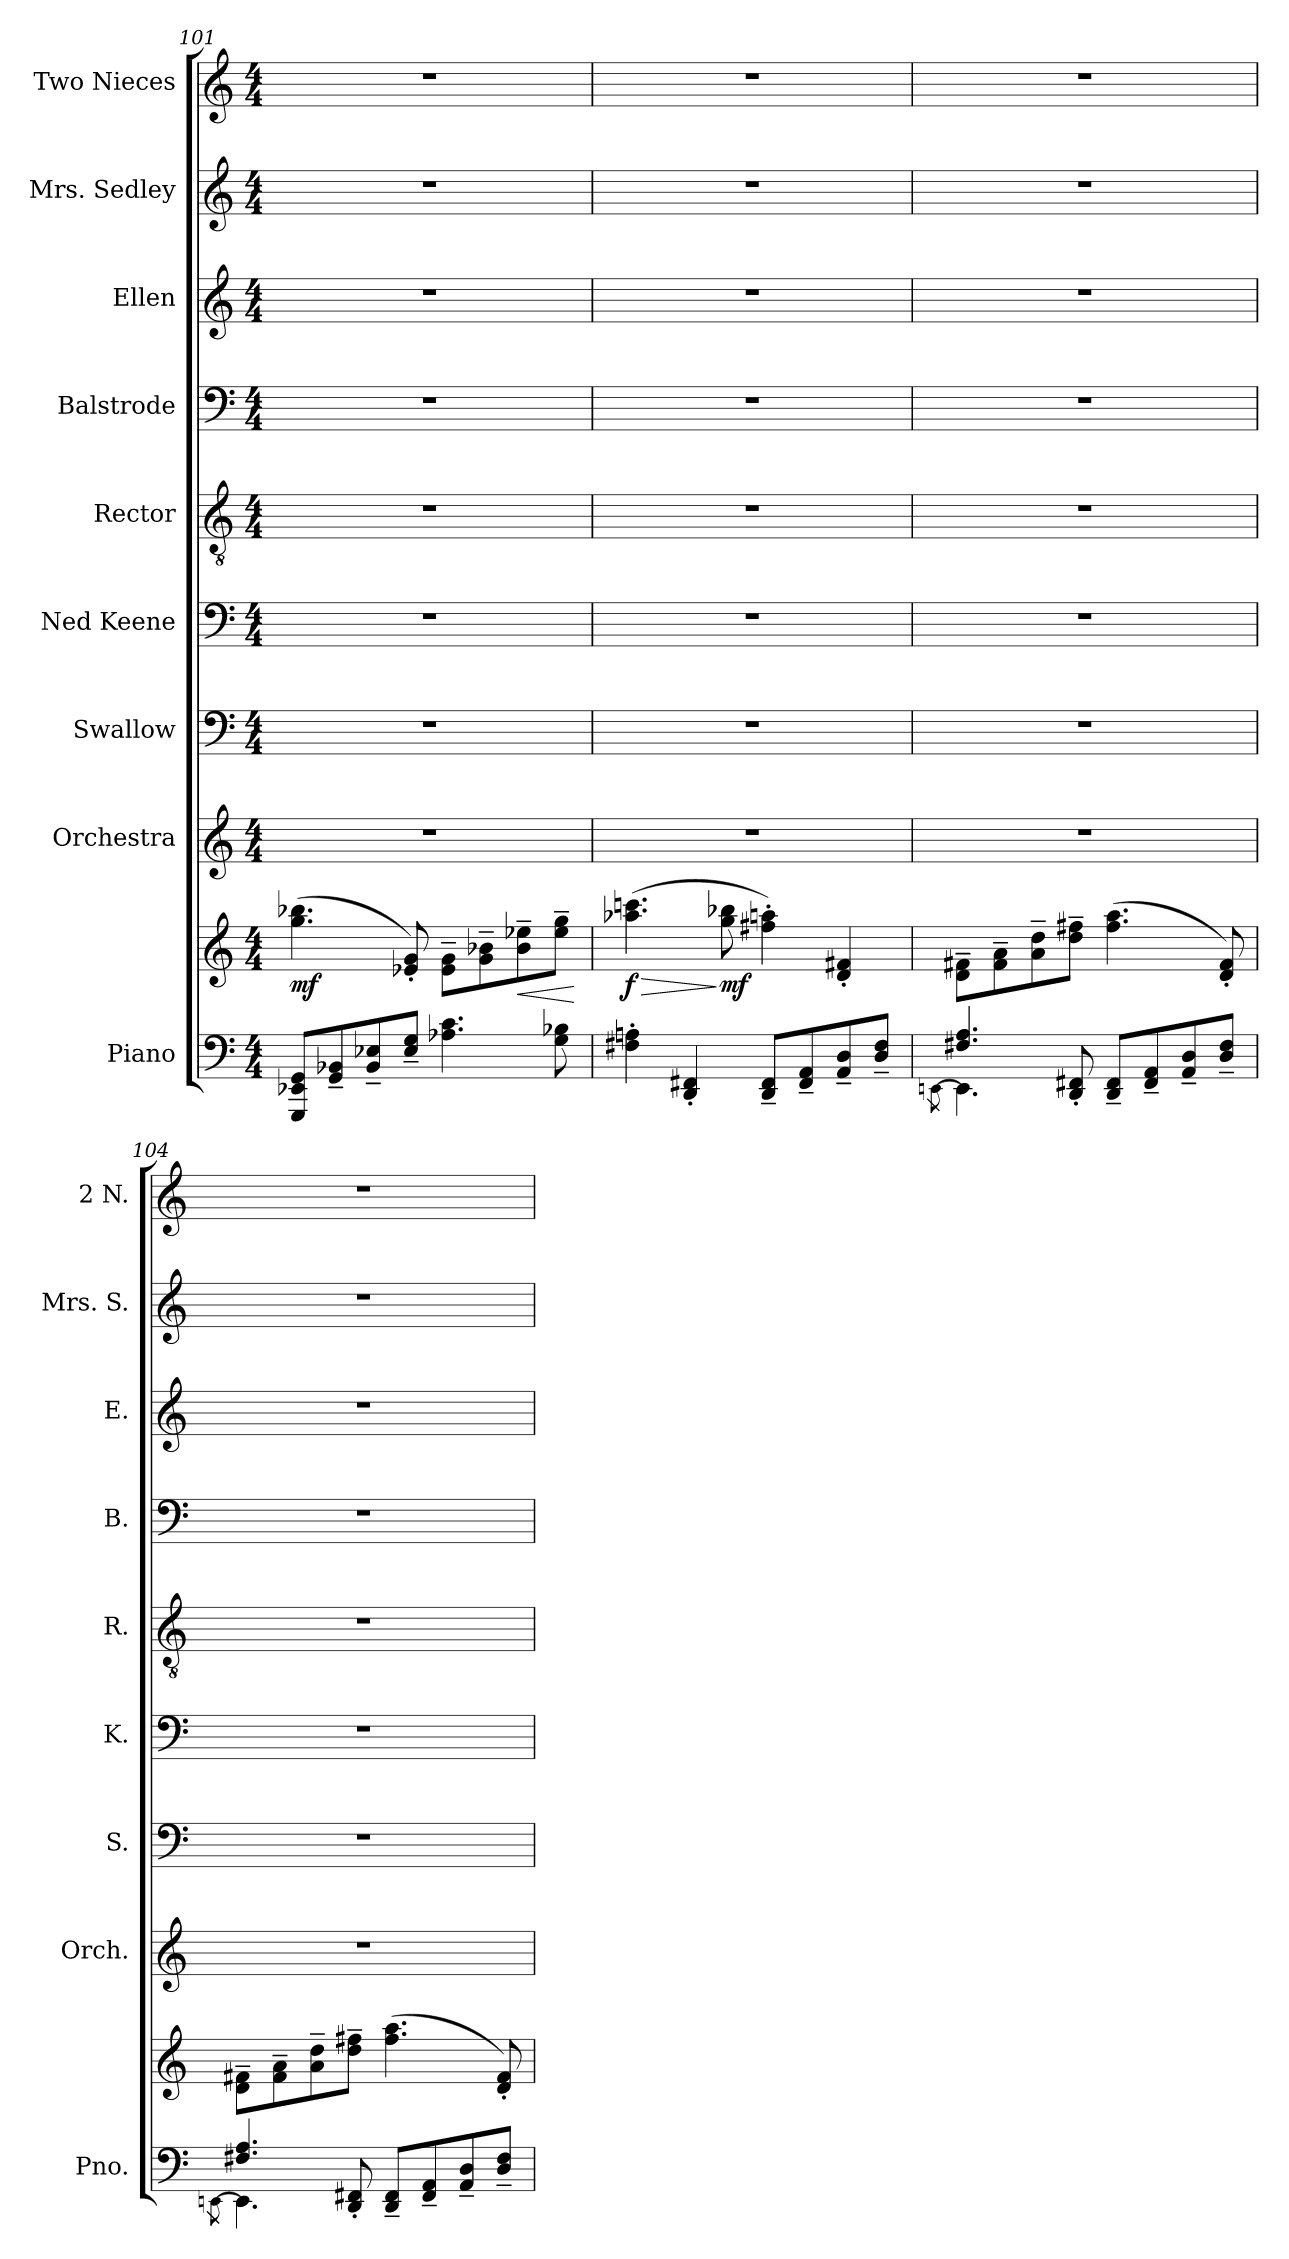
**kern	**kern	**dynam	**kern	**kern	**kern	**kern	**kern	**kern	**kern	**kern
*part9	*part9	*part9	*part8	*part7	*part6	*part5	*part4	*part3	*part2	*part1
*staff10	*staff9	*staff9/10	*staff8	*staff7	*staff6	*staff5	*staff4	*staff3	*staff2	*staff1
*I"Piano	*	*	*I"Orchestra	*I"Swallow	*I"Ned Keene	*I"Rector	*I"Balstrode	*I"Ellen	*I"Mrs. Sedley	*I"Two Nieces
*I'Pno.	*	*	*I'Orch.	*I'S.	*I'K.	*I'R.	*I'B.	*I'E.	*I'Mrs. S.	*I'2 N.
!!LO:PB:g=z
*clefF4	*clefG2	*	*clefG2	*clefF4	*clefF4	*clefGv2	*clefF4	*clefG2	*clefG2	*clefG2
*k[]	*k[]	*	*k[]	*k[]	*k[]	*k[]	*k[]	*k[]	*k[]	*k[]
*M4/4	*M4/4	*	*M4/4	*M4/4	*M4/4	*M4/4	*M4/4	*M4/4	*M4/4	*M4/4
=101	=101	=101	=101	=101	=101	=101	=101	=101	=101	=101
!	!	!LO:DY:b	!	!	!	!	!	!	!	!
8GGG/ 8EE-X/ 8GG/L	(>4.gg\ 4.bb-X\	mf	1r	1r	1r	1r	1r	1r	1r	1r
8GG/~ 8BB-X/~	.	.	.	.	.	.	.	.	.	.
8BB-/~ 8E-X/~	.	.	.	.	.	.	.	.	.	.
8E-/~ 8G/~J	8e-X/' 8g/')	.	.	.	.	.	.	.	.	.
4.A-X\ 4.c\	8e-\~ 8g\~L	.	.	.	.	.	.	.	.	.
.	8g\~ 8b-X\~	.	.	.	.	.	.	.	.	.
!	!	!LO:HP:b	!	!	!	!	!	!	!	!
.	8b-\~ 8ee-X\~	<	.	.	.	.	.	.	.	.
8G\ 8B-X\	8ee-\~ 8gg\~J	.	.	.	.	.	.	.	.	.
.	.	[	.	.	.	.	.	.	.	.
=102	=102	=102	=102	=102	=102	=102	=102	=102	=102	=102
!	!	!LO:HP:b	!	!	!	!	!	!	!	!
!	!	!LO:DY:n=1:b	!	!	!	!	!	!	!	!
4F#X\' 4An\'	(>4.aa-X\ 4.cccn\	> f	1r	1r	1r	1r	1r	1r	1r	1r
4DD/' 4FF#X/'	.	.	.	.	.	.	.	.	.	.
!	!	!LO:DY:n=2:b	!	!	!	!	!	!	!	!
.	8gg\ 8bb-X\	] mf	.	.	.	.	.	.	.	.
!	!	!LO:DY:n=3:b=2	!	!	!	!	!	!	!	!
8DD/~ 8FF#/~L	4ff#X\' 4aan\')	other-dynamics	.	.	.	.	.	.	.	.
8FF#/~ 8AA/~	.	.	.	.	.	.	.	.	.	.
8AA/~ 8D/~	4d/' 4f#X/'	.	.	.	.	.	.	.	.	.
8D/~ 8F#/~J	.	.	.	.	.	.	.	.	.	.
=103	=103	=103	=103	=103	=103	=103	=103	=103	=103	=103
*^	*	*	*	*	*	*	*	*	*	*
.	[8qEEn\	.	.	.	.	.	.	.	.	.	.
!	!	!	!LO:DY:a	!	!	!	!	!	!	!	!
4.F#X/ 4.A/	4.EE\]	8d\~ 8f#X\~L	other-dynamics	1r	1r	1r	1r	1r	1r	1r	1r
.	.	8f#\~ 8a\~	.	.	.	.	.	.	.	.	.
.	.	8a\~ 8dd\~	.	.	.	.	.	.	.	.	.
8DD/' 8FF#X/'	2ryy	8dd\~ 8ff#X\~J	.	.	.	.	.	.	.	.	.
8DD/~ 8FF#/~L	.	(>4.ff#\ 4.aa\	.	.	.	.	.	.	.	.	.
8FF#/~ 8AA/~	.	.	.	.	.	.	.	.	.	.	.
8AA/~ 8D/~	.	.	.	.	.	.	.	.	.	.	.
8D/~ 8F#/~J	8ryy	8d/' 8f#/')	.	.	.	.	.	.	.	.	.
!!LO:PB:g=z
=104	=104	=104	=104	=104	=104	=104	=104	=104	=104	=104	=104
.	[8qEEn\	.	.	.	.	.	.	.	.	.	.
4.F#X/ 4.A/	4.EE\]	8d\~ 8f#X\~L	.	1r	1r	1r	1r	1r	1r	1r	1r
.	.	8f#\~ 8a\~	.	.	.	.	.	.	.	.	.
.	.	8a\~ 8dd\~	.	.	.	.	.	.	.	.	.
8DD/' 8FF#X/'	2ryy	8dd\~ 8ff#X\~J	.	.	.	.	.	.	.	.	.
8DD/~ 8FF#/~L	.	(>4.ff#\ 4.aa\	.	.	.	.	.	.	.	.	.
8FF#/~ 8AA/~	.	.	.	.	.	.	.	.	.	.	.
8AA/~ 8D/~	.	.	.	.	.	.	.	.	.	.	.
8D/~ 8F#/~J	8ryy	8d/' 8f#/')	.	.	.	.	.	.	.	.	.
*v	*v	*	*	*	*	*	*	*	*	*	*
=	=	=	=	=	=	=	=	=	=	=
*-	*-	*-	*-	*-	*-	*-	*-	*-	*-	*-
